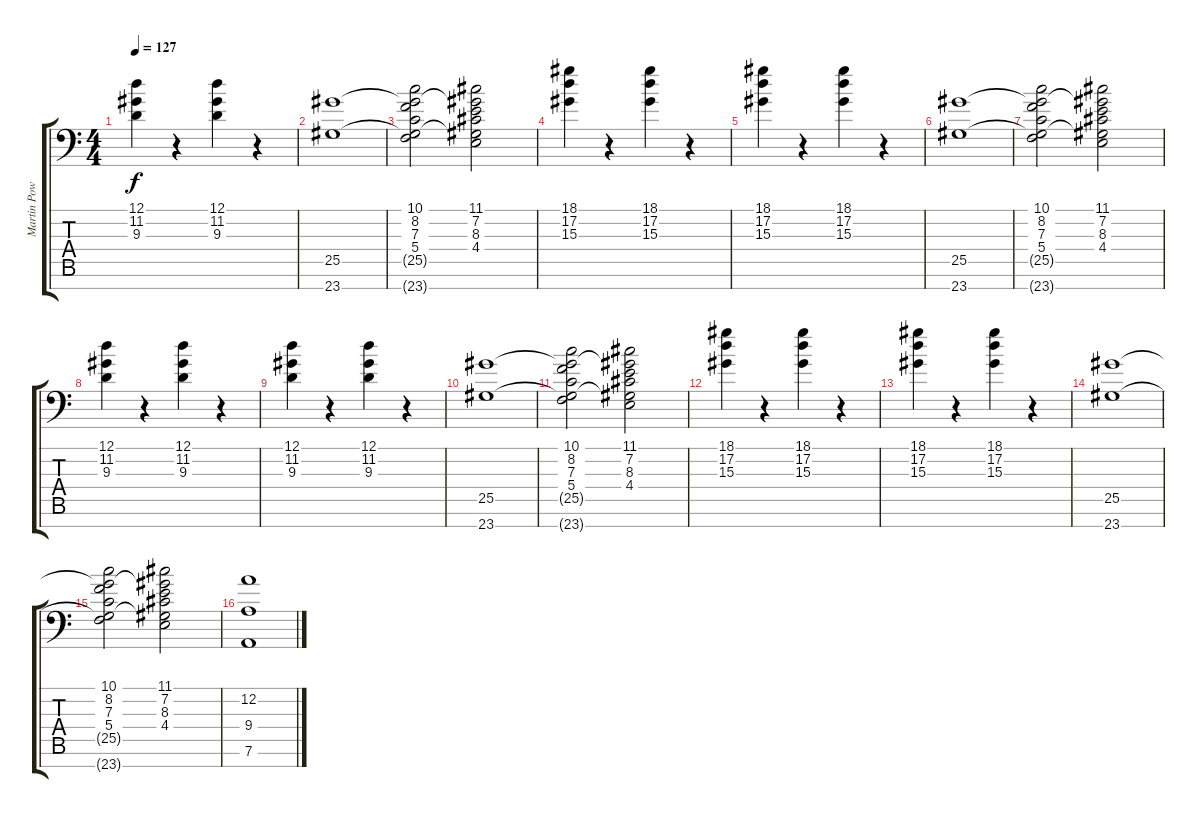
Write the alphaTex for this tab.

\track ("Martin Powell - Choir" "Martin Pow") {instrument choiraahs}
\staff {score tabs}
\tuning (D4 A3 F3 C3 G2 D2 A1) {hide}
\ts (4 4)
\tempo 127
\clef f4
\ks c
(12.1 11.2 9.3).4{dy f} r.4 (12.1 11.2 9.3).4 r.4 |
(25.5 23.7).1 |
(10.1 8.2 7.3 5.4 25.5{t} 23.7{t}).2 (11.1 7.2 8.3 4.4 25.5{t} 23.7{t}).2 |
(18.1 17.2 15.3).4 r.4 (18.1 17.2 15.3).4 r.4 |
(18.1 17.2 15.3).4 r.4 (18.1 17.2 15.3).4 r.4 |
(25.5 23.7).1 |
(10.1 8.2 7.3 5.4 25.5{t} 23.7{t}).2 (11.1 7.2 8.3 4.4 25.5{t} 23.7{t}).2 |
(12.1 11.2 9.3).4 r.4 (12.1 11.2 9.3).4 r.4 |
(12.1 11.2 9.3).4 r.4 (12.1 11.2 9.3).4 r.4 |
(25.5 23.7).1 |
(10.1 8.2 7.3 5.4 25.5{t} 23.7{t}).2 (11.1 7.2 8.3 4.4 25.5{t} 23.7{t}).2 |
(18.1 17.2 15.3).4 r.4 (18.1 17.2 15.3).4 r.4 |
(18.1 17.2 15.3).4 r.4 (18.1 17.2 15.3).4 r.4 |
(25.5 23.7).1 |
(10.1 8.2 7.3 5.4 25.5{t} 23.7{t}).2 (11.1 7.2 8.3 4.4 25.5{t} 23.7{t}).2 |
(12.2 9.4 7.6).1
